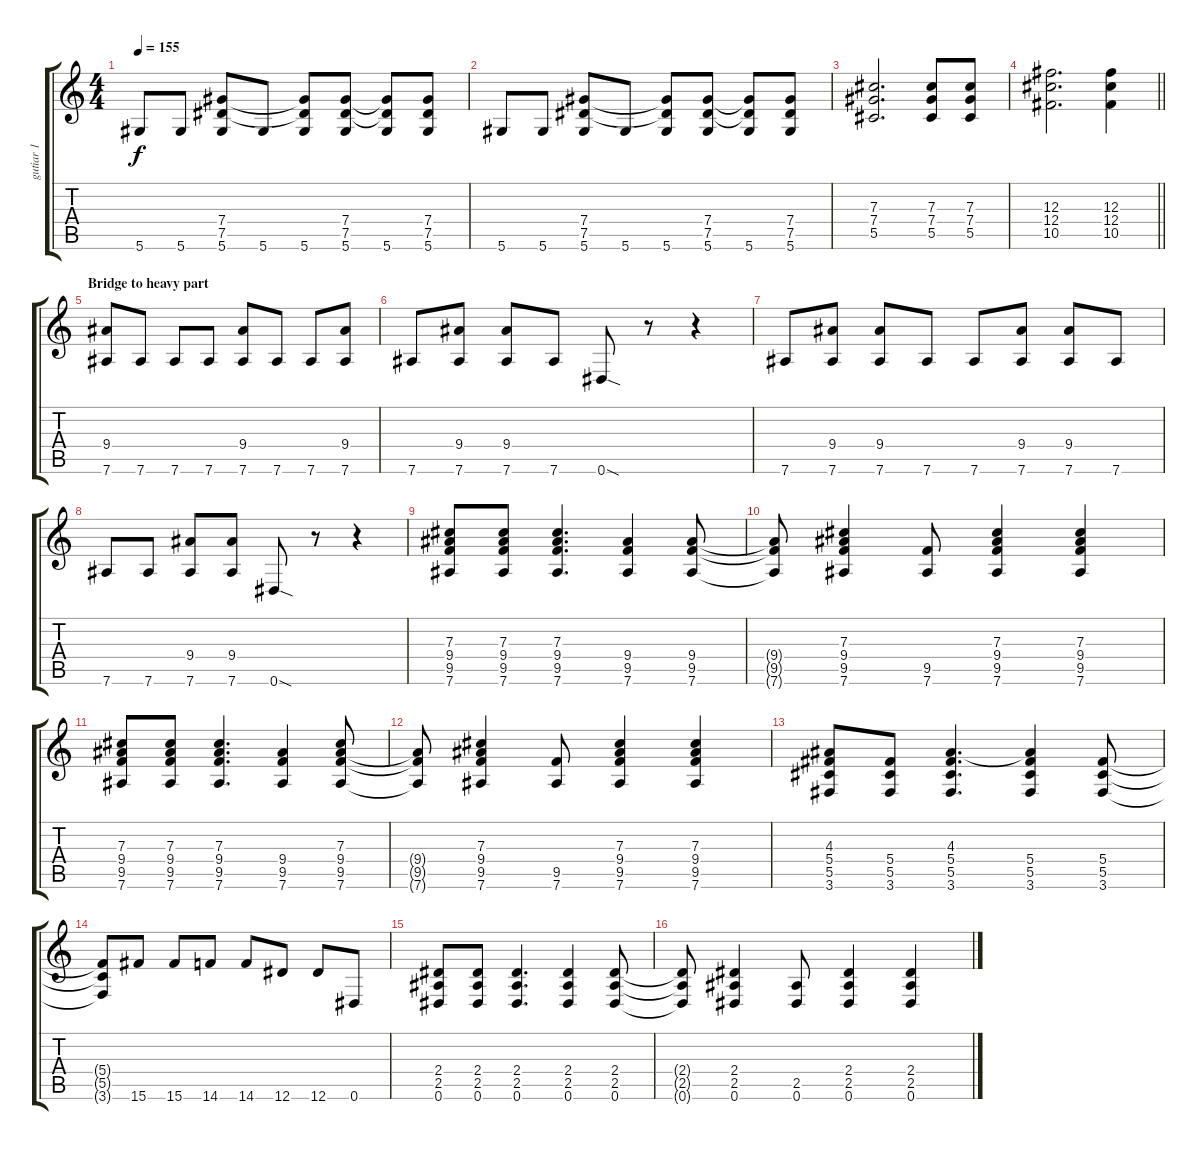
\track ("gutiar 1" "gutiar 1") {instrument overdrivenguitar}
\staff {score tabs}
\tuning (Eb4 Bb3 Gb3 Db3 Ab2 Eb2) {hide}
\ts (4 4)
\tempo 155
\clef g2
\ks c
5.6.8{dy f} 5.6.8 (7.4 7.5 5.6).8 5.6.8 (7.4{t} 7.5{t} 5.6).8 (7.4 7.5 5.6).8 (7.4{t} 7.5{t} 5.6).8 (7.4 7.5 5.6).8 |
5.6.8 5.6.8 (7.4 7.5 5.6).8 5.6.8 (7.4{t} 7.5{t} 5.6).8 (7.4 7.5 5.6).8 (7.4{t} 7.5{t} 5.6).8 (7.4 7.5 5.6).8 |
(7.3 7.4 5.5).2{d} (7.3 7.4 5.5).8 (7.3 7.4 5.5).8 |
\barLineRight lightlight
(12.3 12.4 10.5).2{d} (12.3 12.4 10.5).4 |
\section ("" "Bridge to heavy part")
(9.4 7.6).8 7.6.8 7.6.8 7.6.8 (9.4 7.6).8 7.6.8 7.6.8 (9.4 7.6).8 |
7.6.8 (9.4 7.6).8 (9.4 7.6).8 7.6.8 0.6{sod}.8 r.8 r.4 |
7.6.8 (9.4 7.6).8 (9.4 7.6).8 7.6.8 7.6.8 (9.4 7.6).8 (9.4 7.6).8 7.6.8 |
7.6.8 7.6.8 (9.4 7.6).8 (9.4 7.6).8 0.6{sod}.8 r.8 r.4 |
(7.3 9.4 9.5 7.6).8 (7.3 9.4 9.5 7.6).8 (7.3 9.4 9.5 7.6).4{d} (9.4 9.5 7.6).4 (9.4 9.5 7.6).8 |
(9.4{t} 9.5{t} 7.6{t}).8 (7.3 9.4 9.5 7.6).4 (9.5 7.6).8 (7.3 9.4 9.5 7.6).4 (7.3 9.4 9.5 7.6).4 |
(7.3 9.4 9.5 7.6).8 (7.3 9.4 9.5 7.6).8 (7.3 9.4 9.5 7.6).4{d} (9.4 9.5 7.6).4 (7.3 9.4 9.5 7.6).8 |
(9.4{t} 9.5{t} 7.6{t}).8 (7.3 9.4 9.5 7.6).4 (9.5 7.6).8 (7.3 9.4 9.5 7.6).4 (7.3 9.4 9.5 7.6).4 |
(4.3 5.4 5.5 3.6).8 (5.4 5.5 3.6).8 (4.3 5.4 5.5 3.6).4{d} (4.3{t} 5.4 5.5 3.6).4 (5.4 5.5 3.6).8 |
(5.4{t} 5.5{t} 3.6{t}).8 15.6.8 15.6.8 14.6.8 14.6.8 12.6.8 12.6.8 0.6.8 |
(2.4 2.5 0.6).8 (2.4 2.5 0.6).8 (2.4 2.5 0.6).4{d} (2.4 2.5 0.6).4 (2.4 2.5 0.6).8 |
(2.4{t} 2.5{t} 0.6{t}).8 (2.4 2.5 0.6).4 (2.5 0.6).8 (2.4 2.5 0.6).4 (2.4 2.5 0.6).4
